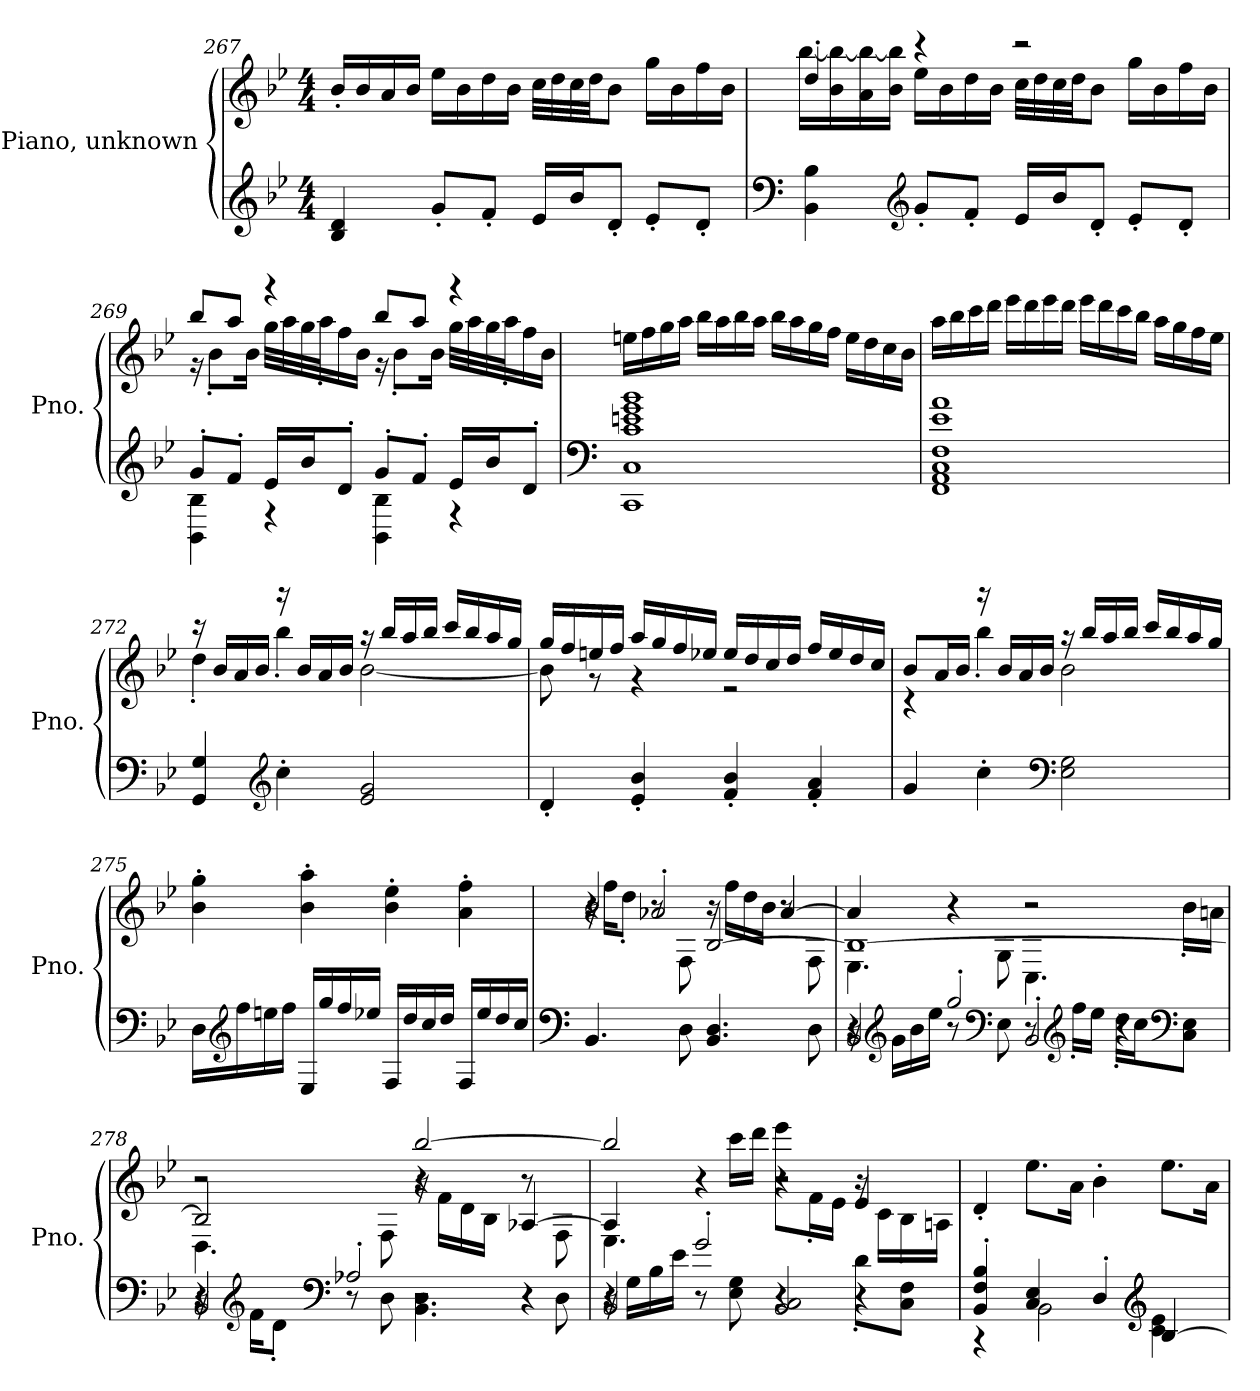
**kern	**kern
*part1	*part1
*staff2	*staff1
*I"Piano, unknown	*
*I'Pno.	*
!!LO:LB:g=z
*clefG2	*clefG2
*k[b-e-]	*k[b-e-]
*M4/4	*M4/4
=267	=267
4B-/ 4d/	16b-'/LL
.	16b-/
.	16a/
.	16b-/JJ
8g'/L	16ee-\LL
.	16b-\
8f'/J	16dd\
.	16b-\JJ
16e-/LL	32cc\LLL
.	32dd\
16b-/J	32cc\
.	32dd\JJ
8d'/J	8b-\J
8e-'/L	16gg\LL
.	16b-\
8d'/J	16ff\
.	16b-\JJ
=268	=268
*clefF4	*
*	*^
4BB-\ 4B-\	4dd'/	[16bb-\LL
.	.	16b-\ 16bb-\_
.	.	16a\ 16bb-\_
.	.	16b-\ 16bb-\]JJ
*clefG2	*	*
8g'/L	4r	16ee-\LL
.	.	16b-\
8f'/J	.	16dd\
.	.	16b-\JJ
16e-/LL	2r	32cc\LLL
.	.	32dd\
16b-/J	.	32cc\
.	.	32dd\JJ
8d'/J	.	8b-\J
8e-'/L	.	16gg\LL
.	.	16b-\
8d'/J	.	16ff\
.	.	16b-\JJ
!!LO:LB:g=z	!!
=269	=269	=269
*^	*	*
8g'/L	4BB-\ 4B-\	8bb-/L	16r
.	.	.	8b-'\L
8f'/J	.	8aa/J	.
.	.	.	16b-\Jk
16e-/LL	4r	4r	32gg\LLL
.	.	.	32aa\
16b-/J	.	.	32gg\
.	.	.	32aa'\J
8d'/J	.	.	16ff\
.	.	.	16b-\JJ
8g'/L	4BB-\ 4B-\	8bb-/L	16r
.	.	.	8b-'\L
8f'/J	.	8aa/J	.
.	.	.	16b-\Jk
16e-/LL	4r	4r	32gg\LLL
.	.	.	32aa\
16b-/J	.	.	32gg\
.	.	.	32aa'\J
8d'/J	.	.	16ff\
.	.	.	16b-\JJ
*v	*v	*	*
*	*v	*v
=270	=270
*clefF4	*
1CC 1C 1c 1en 1g 1b-	16een\LL
.	16ff\
.	16gg\
.	16aa\JJ
.	16bb-\LL
.	16aa\
.	16bb-\
.	16aa\JJ
.	16bb-\LL
.	16aa\
.	16gg\
.	16ff\JJ
.	16ee\LL
.	16dd\
.	16cc\
.	16b-\JJ
!!LO:LB:g=z
=271	=271
1FF 1AA 1C 1F 1e- 1a	16aa\LL
.	16bb-\
.	16ccc\
.	16ddd\JJ
.	16eee-\LL
.	16ddd\
.	16eee-\
.	16ddd\JJ
.	16eee-\LL
.	16ddd\
.	16ccc\
.	16bb-\JJ
.	16aa\LL
.	16gg\
.	16ff\
.	16ee-\JJ
=272	=272
*	*^
4GG/ 4G/	16r	4dd'\
.	16b-/LL	.
.	16a/	.
.	16b-/JJ	.
*clefG2	*	*
4cc'\	16r	4bb-'\
.	16b-/LL	.
.	16a/	.
.	16b-/JJ	.
2e-/ 2g/	16r	[2b-\
.	16bb-/LL	.
.	16aa/	.
.	16bb-/JJ	.
.	16ccc/LL	.
.	16bb-/	.
.	16aa/	.
.	16gg/JJ	.
!!LO:PB:g=z	!!
=273	=273	=273
4d'/	16gg/LL	8b-\]
.	16ff/	.
.	16een/	8r
.	16ff/JJ	.
4e-/' 4b-/'	16aa/LL	4r
.	16gg/	.
.	16ff/	.
.	16ee-X/JJ	.
4f/' 4b-/'	16ee-/LL	2r
.	16dd/	.
.	16cc/	.
.	16dd/JJ	.
4f/' 4a/'	16ff/LL	.
.	16ee-/	.
.	16dd/	.
.	16cc/JJ	.
=274	=274	=274
4g/	8b-/L	4r
.	16a/L	.
.	16b-/JJ	.
4cc'\	16r	4bb-'\
.	16b-/LL	.
.	16a/	.
.	16b-/JJ	.
*clefF4	*	*
2E-\ 2G\	16r	2b-\
.	16bb-/LL	.
.	16aa/	.
.	16bb-/JJ	.
.	16ccc/LL	.
.	16bb-/	.
.	16aa/	.
.	16gg/JJ	.
*	*v	*v
!!LO:LB:g=z
=275	=275
16D\LL	4b-\' 4gg\'
*clefG2	*
16ff\	.
16een\	.
16ff\JJ	.
16E-/LL	4b-\' 4aa\'
16gg/	.
16ff/	.
16ee-X/JJ	.
16F/LL	4b-\' 4ee-\'
16dd/	.
16cc/	.
16dd/JJ	.
16F/LL	4a\' 4ff\'
16ee-/	.
16dd/	.
16cc/JJ	.
=276	=276
*clefF4	*
*	*^
*	*	*^
4.BB-/	2b-/	16r	4r
.	.	16ff\KL	.
.	.	8dd'\J	.
.	.	8r	2a-X'/
8D\	.	8F\	.
4.BB-/ 4.D/	[2B-/	16r	.
.	.	16ff\LL	.
.	.	16dd\	.
.	.	16b-\JJ	.
.	.	8r	[4a-/
8D\	.	8F\	.
!!LO:LB:g=z	!!	!!
=277	=277	=277	=277
*^	*	*	*
*	*^	*	*	*
4r	16r	2BB-/	1B-_	4.E-\	4a-/]
*clefG2	*	*	*	*	*
.	16g\LL	.	.	.	.
.	16b-\	.	.	.	.
.	16ee-\JJ	.	.	.	.
2gg'/	8r	.	.	.	4r
*clefF4	*	*	*	*	*
.	8E-\	.	.	8G\	.
.	8r	2BB-'/	.	4.C\	2r
*clefG2	*	*	*	*	*
.	16ff'\LL	.	.	.	.
.	16ee-\JJ	.	.	.	.
4r	16dd'\LL	.	.	.	.
.	16cc\J	.	.	.	.
*clefF4	*	*	*	*	*
.	8C\ 8E-\J	.	.	16b-'\LL	.
.	.	.	.	16an\JJ	.
=278	=278	=278	=278	=278	=278
4r	16r	2BB-/	2B-/]	4.D\	2r
*clefG2	*	*	*	*	*
.	16f\KL	.	.	.	.
.	8d'\J	.	.	.	.
*clefF4	*	*	*	*	*
2A-X'/	8r	.	.	.	.
.	8D\	.	.	8F\	.
.	4.BB-\ 4.D\	2r	[2bb-/	16r	4r
.	.	.	.	16f\LL	.
.	.	.	.	16d\	.
.	.	.	.	16B-\JJ	.
4r	.	.	.	8r	[4A-X/
.	8D\	.	.	8F\	.
!!LO:LB:g=z	!!	!!
=279	=279	=279	=279	=279	=279
4r	16r	2BB-/	2bb-/]	4.E-\	4A-/]
.	16G\LL	.	.	.	.
.	16B-\	.	.	.	.
.	16e-\JJ	.	.	.	.
2g'/	8r	.	.	.	4r
.	8E-\ 8G\	.	.	16ccc\LL	.
.	.	.	.	16ddd\JJ	.
.	4r	2BB-/ 2C/	4r	8eee-\L	2r
.	.	.	.	16f'\L	.
.	.	.	.	16e-\JJ	.
4r	8d'\L	.	4e-/	16r	.
.	.	.	.	16c\LL	.
.	8C\ 8F\J	.	.	16B-'\	.
.	.	.	.	16An\JJ	.
*	*v	*v	*	*	*
*	*	*v	*v	*v
=280	=280	=280
4BB-/' 4F/' 4B-/'	4r	4d'/
4C/ 4E-/	2BB-\	8.ee-\L
.	.	16a\Jk
4D'/	.	4b-'\
*clefG2	*	*
[4B-/	4c\ 4e-\	8.ee-\L
.	.	16a\Jk
*v	*v	*
=	=
*-	*-
